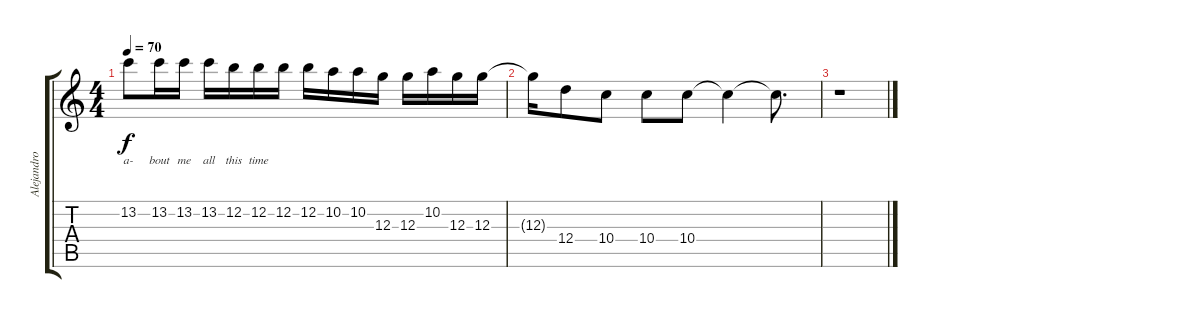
\track ("Alejandro Manzano Vocals" "Alejandro ") {instrument electricguitarclean}
\staff {score tabs}
\tuning (E4 B3 G3 D3 A2 E2) {hide}
\ts (4 4)
\tempo 70
\clef g2
\ks c
13.2{t}.8{lyrics (0 "a-") lyrics (1 "") lyrics (2 "") lyrics (3 "") lyrics (4 "") dy f} 13.2.16{lyrics (0 "bout") lyrics (1 "") lyrics (2 "") lyrics (3 "") lyrics (4 "")} 13.2.16{lyrics (0 "me") lyrics (1 "") lyrics (2 "") lyrics (3 "") lyrics (4 "")} 13.2.16{lyrics (0 "all") lyrics (1 "") lyrics (2 "") lyrics (3 "") lyrics (4 "")} 12.2.16{lyrics (0 "this") lyrics (1 "") lyrics (2 "") lyrics (3 "") lyrics (4 "")} 12.2.16{lyrics (0 "time") lyrics (1 "") lyrics (2 "") lyrics (3 "") lyrics (4 "")} 12.2.16 12.2.16 10.2.16 10.2.16 12.3.16 12.3.16 10.2.16 12.3.16 12.3.16 |
12.3{t}.16 12.4.8 10.4.8 10.4.8 10.4.8 10.4{t}.4 10.4{t}.8{d} |
r.1
